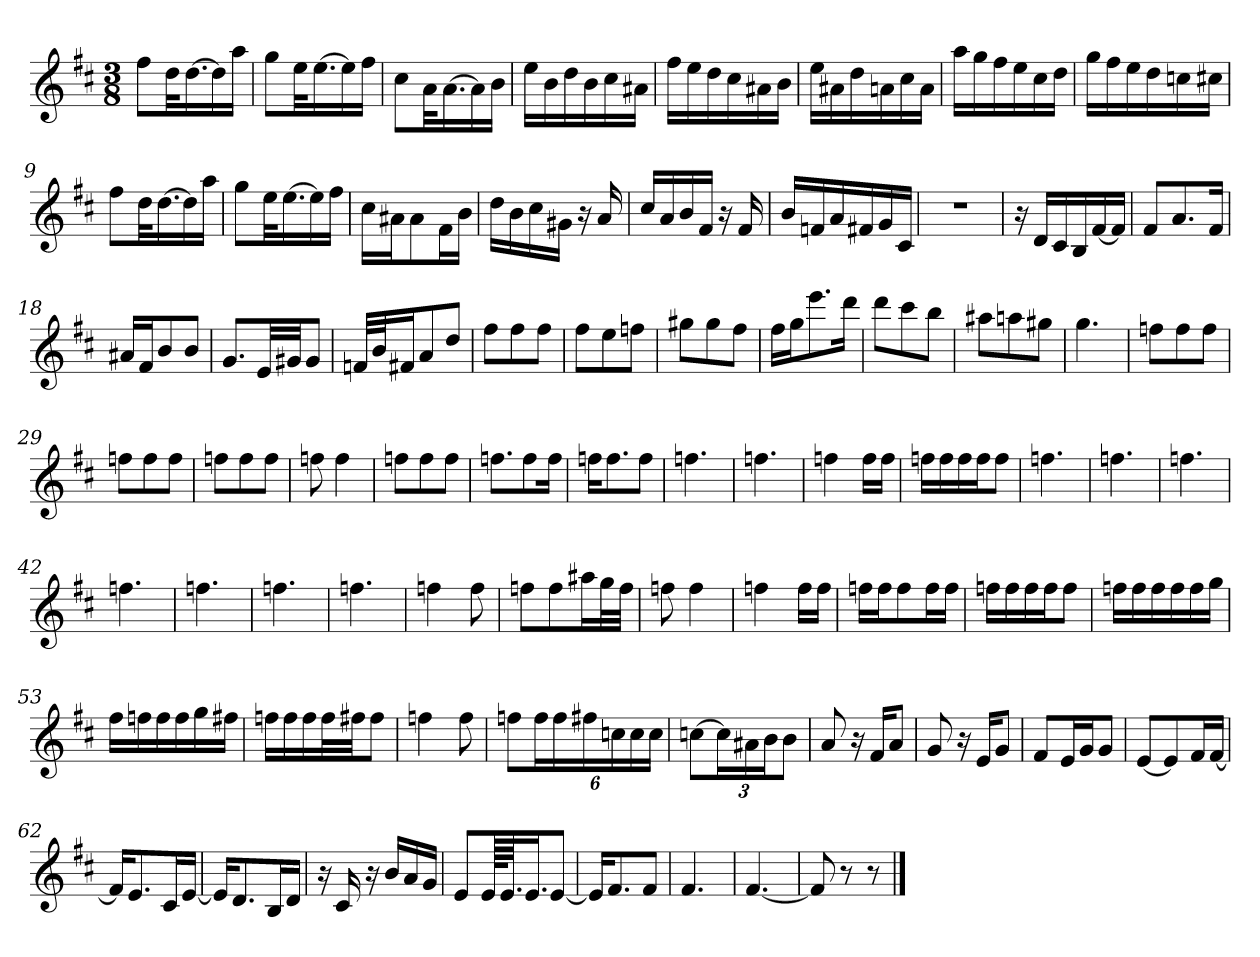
**kern
*part1
*staff1
*clefG2
*k[f#c#]
*D:
*M3/8
=1
8ff#\L
32dd\KL
[16.dd\
16dd\]
16aa\JJ
=2
8gg\L
32ee\KL
[16.ee\
16ee\]
16ff#\JJ
=3
8cc#\L
32a\KL
[16.a\
16a\]
16b\JJ
=4
16ee\LL
16b\
16dd\
16b\
16cc#\
16a#X\JJ
=5
16ff#\LL
16ee\
16dd\
16cc#\
16a#X\
16b\JJ
=6
16ee\LL
16a#X\
16dd\
16an\
16cc#\
16a\JJ
=7
16aa\LL
16gg\
16ff#\
16ee\
16cc#\
16dd\JJ
=8
16gg\LL
16ff#\
16ee\
16dd\
16ccn\
16cc#X\JJ
=9
8ff#\L
32dd\KL
[16.dd\
16dd\]
16aa\JJ
=10
8gg\L
32ee\KL
[16.ee\
16ee\]
16ff#\JJ
=11
16cc#\LL
16a#X\J
8a#\
16f#\L
16b\JJ
=12
16dd\LL
16b\
16cc#\
16g#X\JJ
16r
16a
=13
16cc#/LL
16a/
16b/
16f#/JJ
16r
16f#
=14
16b/LL
16fn/
16a/
16f#X/
16g/
16c#/JJ
=15
4.r
=16
16r
16d/LL
16c#/
16B/
[16f#/
16f#/JJ]
=17
8f#/L
8.a/
16f#/Jk
=18
16a#X/LL
16f#/J
8b/
8b/J
=19
8.g/L
32e/LL
32g#X/JJ
8g#/J
=20
32fn/LLL
32b/J
16f#X/J
8a/
8dd/J
=21
8ff#\L
8ff#\
8ff#\J
=22
8ff#\L
8ee\
8ffn\J
=23
8gg#X\L
8gg#\
8ff#\J
=24
16ff#\LL
16gg\J
8.eee\
16ddd\Jk
=25
8ddd\L
8ccc#\
8bb\J
=26
8aa#X\L
8aan\
8gg#X\J
=27
4.gg
=28
8ffn\L
8ff\
8ff\J
=29
8ffn\L
8ff\
8ff\J
=30
8ffn\L
8ff\
8ff\J
=31
8ffn
4ff
=32
8ffn\L
8ff\
8ff\J
=33
8.ffn\L
8ff\
16ff\Jk
=34
16ffn\KL
8.ff\
8ff\J
=35
4.ffn
=36
4.ffn
=37
4ffn
16ff\LL
16ff\JJ
=38
16ffn\LL
16ff\
16ff\
16ff\J
8ff\J
=39
4.ffn
=40
4.ffn
=41
4.ffn
=42
4.ffn
=43
4.ffn
=44
4.ffn
=45
4.ffn
=46
4ffn
8ff
=47
8ffn\L
8ff\
16aa#X\L
32gg\L
32ff\JJJ
=48
8ffn
4ff
=49
4ffn
16ff\LL
16ff\JJ
=50
16ffn\LL
16ff\J
8ff\
16ff\L
16ff\JJ
=51
16ffn\LL
16ff\
16ff\
16ff\J
8ff\J
=52
16ffn\LL
16ff\
16ff\
16ff\
16ff\
16gg\JJ
=53
16ff#\LL
16ffn\
16ff\
16ff\
16gg\
16ff#X\JJ
=54
16ffn\LL
16ff\
16ff\
32ff\L
32ff#X\JJ
8ff#\J
=55
4ffn
8ff
=56
8ffn\L
24ff\L
24ff\
24ff#X\
24ccn\
24cc\
24cc\JJ
=57
[8ccn\L
24cc\L]
24a#X\
24b\J
8b\J
=58
8a
16r
16f#/KL
8a/J
=59
8g
16r
16e/KL
8g/J
=60
8f#/L
16e/L
16g/J
8g/J
=61
[8e/L
8e/]
16f#/L
[16f#/JJ
=62
16f#/KL]
8.e/
16c#/L
[16e/JJ
=63
16e/KL]
8.d/
16B/L
16d/JJ
=64
16r
16c#
16r
16b/LL
16a/
16g/JJ
=65
8e/L
128e/KLLL
64.e/JJ
16.e/J
[8e/J
=66
16e/KL]
8.f#/
8f#/J
=67
4.f#
=68
[4.f#
=69
8f#]
8r
8r
==
*-
